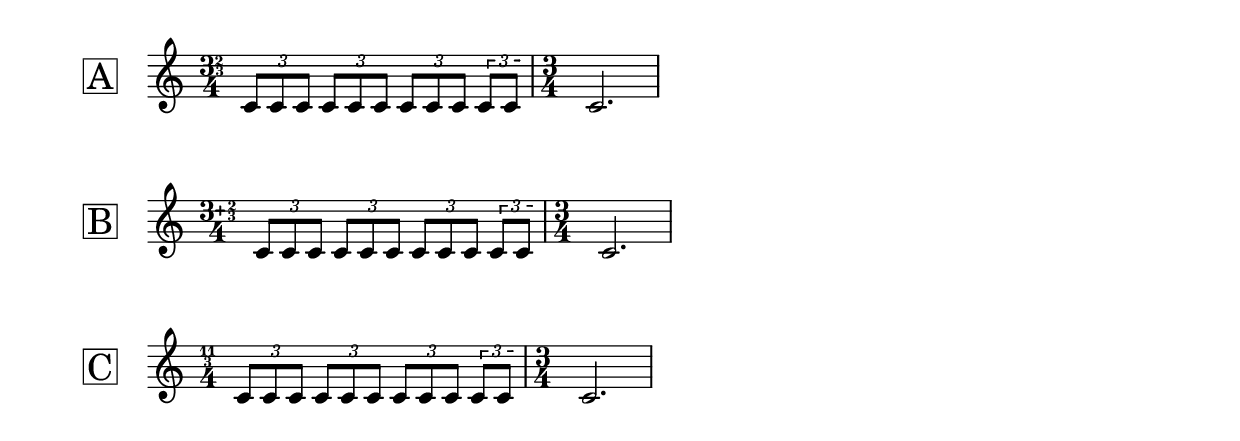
% !TEX TS-program = LilyPond
\pointAndClickOff
% Inspired by:
% https://lists.gnu.org/archive/html/lilypond-user/2014-06/msg00209.html

% Revised Aug 10 2025 to include the function to revert to a
% regular time signature

\version "2.24.4"
\language "english"

suppressWarning =
#(define-void-function (amount message)(number? string?)
  (for-each
   (lambda (warning)
    (ly:expect-warning message))
   (iota amount 1 1)))

\suppressWarning 3 "strange time signature found"

incompleteTupletBracket =  {
 \once \override Voice.TupletBracket.edge-height = #'(0.7 . 0)
 \once \override Voice.TupletBracket.bracket-visibility = ##t

}
incompleteSmallTupletBracket =  {
 \once \override Voice.TupletBracket.edge-height = #'(0.7 . 0)
 \once \override Voice.TupletBracket.bracket-visibility = ##t
 \once \override Voice.TupletNumber.X-offset =
 #(lambda (grob)
   (if (= UP (ly:grob-property grob 'direction))
       2.2
       1.2))

 \once \override Voice.TupletBracket.shorten-pair =
 #(lambda (grob)
   (if (= UP (ly:grob-property grob 'direction))
       '(-0.7 . 0.15)
       '(-0.3 . 0.8)))
 \once \override Voice.TupletBracket.X-positions =
 #(lambda (grob)
   (if (= UP (ly:grob-property grob 'direction))
       '(1.8 . 3)
       '(0.3 . 2.7)))
}

fractionalTimeSignatureA =
#(define-music-function
  (timeSignatureToShow underlyingMeter beatStructure)
  (list? fraction? number-list?)
  #{
   \time $underlyingMeter
   \set beatStructure = $beatStructure

   \override Staff.TimeSignature.stencil =
   #ly:text-interface::print

   \override Staff.TimeSignature.text =
   #(if (= (length timeSignatureToShow) 4)

        (markup
         #:override
         (cons 'baseline-skip 0)
         (#:center-column
          (#:number
           (#:concat
            (#:simple
             (number->string (car timeSignatureToShow))
             #:halign -1.5
             (#:center-column
              ((#:translate
                (cons 0 1)
                (#:fontsize -6
                            (number->string
                             (cadr timeSignatureToShow))))
               (#:translate
                (cons 0 0)
                (#:fontsize -6
                            (number->string
                             (caddr timeSignatureToShow))))))))
           #:number
           (number->string (cadddr timeSignatureToShow)))))

        (markup
         #:override
         (cons 'baseline-skip 0)
         (#:center-column
          (#:number
           (#:translate
            (cons 0 1)
            (#:fontsize -6 (number->string
                            (car timeSignatureToShow))))
           #:number
           (#:translate
            (cons 0 0)
            (#:fontsize -6 (number->string
                            (cadr timeSignatureToShow))))
           #:number
           (number->string (caddr timeSignatureToShow)))))

        )
  #})

fractionalTimeSignatureAPlus =
#(define-music-function
  (timeSignatureToShow underlyingMeter beatStructure)
  (list? fraction? number-list?)
  #{
   \time $underlyingMeter
   \set beatStructure = $beatStructure

   \override Staff.TimeSignature.stencil =
   #ly:text-interface::print

   \override Staff.TimeSignature.text =
   #(if (= (length timeSignatureToShow) 4)

        (markup
         #:override
         (cons 'baseline-skip 0)
         (#:center-column
          (#:number
           (#:concat
            (#:simple
             (number->string (car timeSignatureToShow))

             (#:fontsize -12 (string-append " "))
             (string-append "+")
             (#:fontsize -12 (string-append " "))

             #:center-column
             ((#:translate
               (cons 0 1)
               (#:fontsize -6
                           (number->string
                            (cadr timeSignatureToShow))))
              (#:translate
               (cons 0 0)
               (#:fontsize -6
                           (number->string
                            (caddr timeSignatureToShow)))))))
           #:number
           (number->string (cadddr timeSignatureToShow)))))

        (markup
         #:override
         (cons 'baseline-skip 0)
         (#:center-column
          (#:number
           (#:translate
            (cons 0 1)
            (#:fontsize -6 (number->string
                            (car timeSignatureToShow))))
           #:number
           (#:translate
            (cons 0 0)
            (#:fontsize -6 (number->string
                            (cadr timeSignatureToShow))))
           #:number
           (number->string (caddr timeSignatureToShow)))))

        )
  #})


backToNormalTimeSignature =
{
 \unset beatStructure
 \revert Timing.TimeSignature.stencil
 \revert Timing.TimeSignature.text
 \revert Staff.TimeSignature.stencil
 \revert Staff.TimeSignature.text
}


\new Staff \with { instrumentName = \markup {\fontsize #4 \box "A"}} {
 \fractionalTimeSignatureA #'(3 2 3 4) 11/12 3,3,3,2
 \tuplet 3/2 { c'8 c' c'} \tuplet 3/2 {c' c' c'}
 \tuplet 3/2 {c' c' c'}
 \incompleteTupletBracket \tuplet 3/2 {c' c'}
 \backToNormalTimeSignature
 \time 3/4
 c'2.
}
\new Staff \with { instrumentName = \markup {\fontsize #4 \box "B"}} {
 \fractionalTimeSignatureAPlus #'(3 2 3 4) 11/12 3,3,3,2
 \tuplet 3/2 { c'8 c' c'} \tuplet 3/2 {c' c' c'}
 \tuplet 3/2 {c' c' c'}
 \incompleteTupletBracket \tuplet 3/2 {c' c'}
 \backToNormalTimeSignature
 \time 3/4
 c'2.
}
\new Staff \with { instrumentName = \markup {\fontsize #4 \box "C"}} {
 \fractionalTimeSignatureA #'(11 3 4) 11/12 3,3,3,2
 \tuplet 3/2 { c'8 c' c'} \tuplet 3/2 {c' c' c'}
 \tuplet 3/2 {c' c' c'}
 \incompleteTupletBracket \tuplet 3/2 {c' c'}
 \backToNormalTimeSignature
 \time 3/4
 c'2.
}